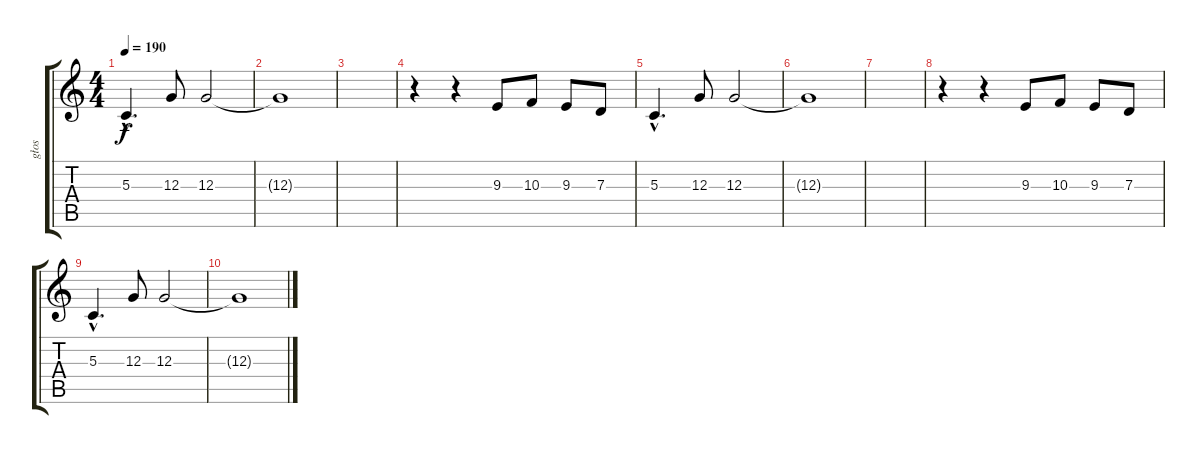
\track ("głos" "głos") {instrument lead6voice}
\staff {score tabs}
\tuning (E4 B3 G3 D3 A2 E2) {hide}
\ts (4 4)
\tempo 190
\clef g2
\ks c
5.3{hac}.4{d dy f} 12.3.8 12.3.2 |
12.3{t}.1 |
|
r.4 r.4 9.3.8 10.3.8 9.3.8 7.3.8 |
5.3{hac}.4{d} 12.3.8 12.3.2 |
12.3{t}.1 |
|
r.4 r.4 9.3.8 10.3.8 9.3.8 7.3.8 |
5.3{hac}.4{d} 12.3.8 12.3.2 |
12.3{t}.1
